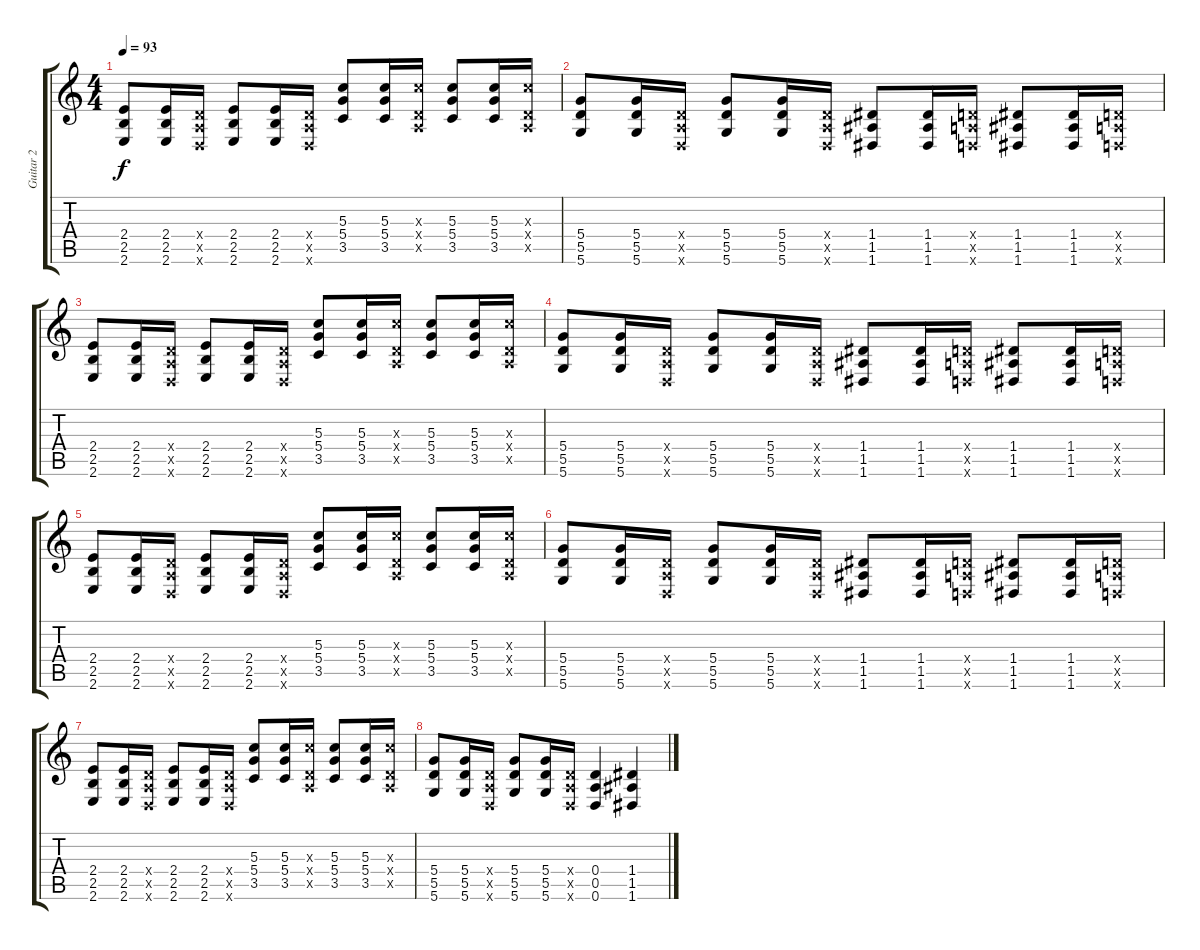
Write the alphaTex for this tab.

\track ("Guitar 2" "Guitar 2") {instrument overdrivenguitar}
\staff {score tabs}
\tuning (E4 B3 G3 D3 A2 D2) {hide}
\ts (4 4)
\tempo 93
\clef g2
\ks c
(2.4 2.5 2.6).8{dy f} (2.4 2.5 2.6).16 (0.4{x} 0.5{x} 0.6{x}).16 (2.4 2.5 2.6).8 (2.4 2.5 2.6).16 (0.4{x} 0.5{x} 0.6{x}).16 (5.3 5.4 3.5).8 (5.3 5.4 3.5).16 (5.3{x} 0.4{x} 0.5{x}).16 (5.3 5.4 3.5).8 (5.3 5.4 3.5).16 (5.3{x} 0.4{x} 0.5{x}).16 |
(5.4 5.5 5.6).8 (5.4 5.5 5.6).16 (0.4{x} 0.5{x} 0.6{x}).16 (5.4 5.5 5.6).8 (5.4 5.5 5.6).16 (0.4{x} 0.5{x} 0.6{x}).16 (1.4 1.5 1.6).8 (1.4 1.5 1.6).16 (0.4{x} 0.5{x} 0.6{x}).16 (1.4 1.5 1.6).8 (1.4 1.5 1.6).16 (0.4{x} 0.5{x} 0.6{x}).16 |
(2.4 2.5 2.6).8 (2.4 2.5 2.6).16 (0.4{x} 0.5{x} 0.6{x}).16 (2.4 2.5 2.6).8 (2.4 2.5 2.6).16 (0.4{x} 0.5{x} 0.6{x}).16 (5.3 5.4 3.5).8 (5.3 5.4 3.5).16 (5.3{x} 0.4{x} 0.5{x}).16 (5.3 5.4 3.5).8 (5.3 5.4 3.5).16 (5.3{x} 0.4{x} 0.5{x}).16 |
(5.4 5.5 5.6).8 (5.4 5.5 5.6).16 (0.4{x} 0.5{x} 0.6{x}).16 (5.4 5.5 5.6).8 (5.4 5.5 5.6).16 (0.4{x} 0.5{x} 0.6{x}).16 (1.4 1.5 1.6).8 (1.4 1.5 1.6).16 (0.4{x} 0.5{x} 0.6{x}).16 (1.4 1.5 1.6).8 (1.4 1.5 1.6).16 (0.4{x} 0.5{x} 0.6{x}).16 |
(2.4 2.5 2.6).8 (2.4 2.5 2.6).16 (0.4{x} 0.5{x} 0.6{x}).16 (2.4 2.5 2.6).8 (2.4 2.5 2.6).16 (0.4{x} 0.5{x} 0.6{x}).16 (5.3 5.4 3.5).8 (5.3 5.4 3.5).16 (5.3{x} 0.4{x} 0.5{x}).16 (5.3 5.4 3.5).8 (5.3 5.4 3.5).16 (5.3{x} 0.4{x} 0.5{x}).16 |
(5.4 5.5 5.6).8 (5.4 5.5 5.6).16 (0.4{x} 0.5{x} 0.6{x}).16 (5.4 5.5 5.6).8 (5.4 5.5 5.6).16 (0.4{x} 0.5{x} 0.6{x}).16 (1.4 1.5 1.6).8 (1.4 1.5 1.6).16 (0.4{x} 0.5{x} 0.6{x}).16 (1.4 1.5 1.6).8 (1.4 1.5 1.6).16 (0.4{x} 0.5{x} 0.6{x}).16 |
(2.4 2.5 2.6).8 (2.4 2.5 2.6).16 (0.4{x} 0.5{x} 0.6{x}).16 (2.4 2.5 2.6).8 (2.4 2.5 2.6).16 (0.4{x} 0.5{x} 0.6{x}).16 (5.3 5.4 3.5).8 (5.3 5.4 3.5).16 (5.3{x} 0.4{x} 0.5{x}).16 (5.3 5.4 3.5).8 (5.3 5.4 3.5).16 (5.3{x} 0.4{x} 0.5{x}).16 |
(5.4 5.5 5.6).8 (5.4 5.5 5.6).16 (0.4{x} 0.5{x} 0.6{x}).16 (5.4 5.5 5.6).8 (5.4 5.5 5.6).16 (0.4{x} 0.5{x} 0.6{x}).16 (0.4 0.5 0.6).4 (1.4 1.5 1.6).4
